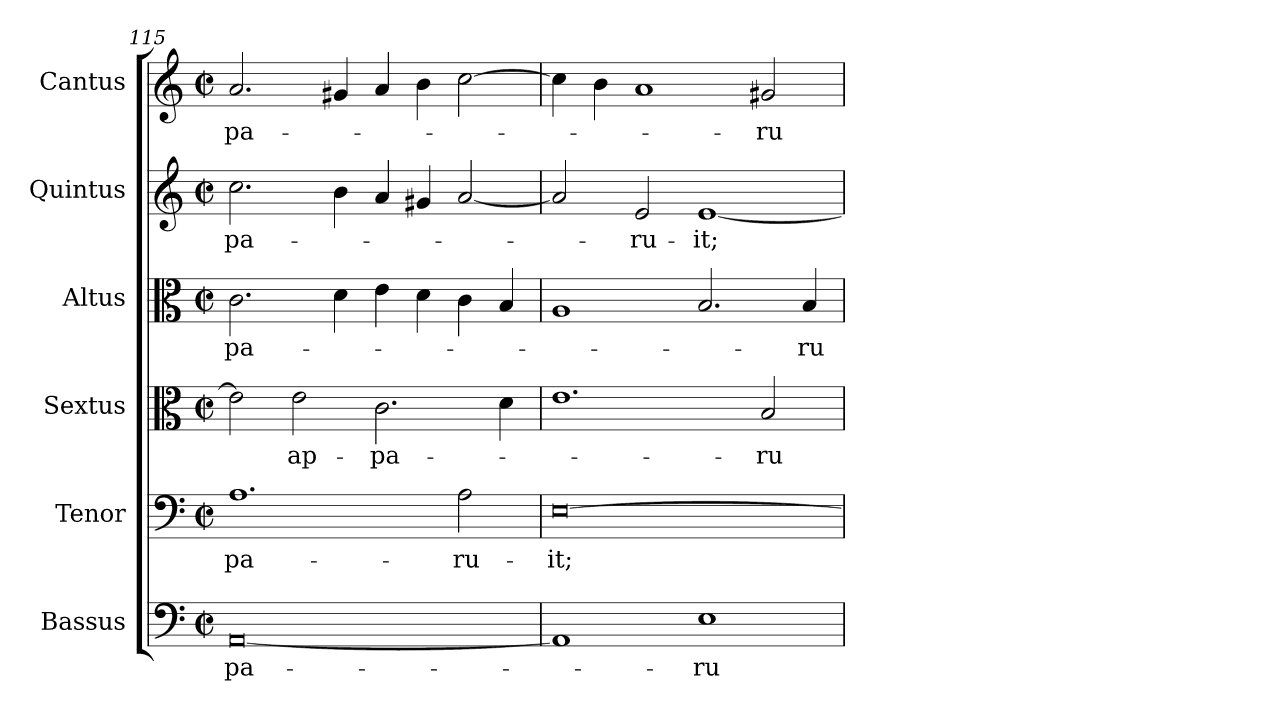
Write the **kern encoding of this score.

**kern	**text	**kern	**text	**kern	**text	**kern	**text	**kern	**text	**kern	**text
*part6	*part6	*part5	*part5	*part4	*part4	*part3	*part3	*part2	*part2	*part1	*part1
*staff6	*staff6	*staff5	*staff5	*staff4	*staff4	*staff3	*staff3	*staff2	*staff2	*staff1	*staff1
*I"Bassus	*	*I"Tenor	*	*I"Sextus	*	*I"Altus	*	*I"Quintus	*	*I"Cantus	*
*I'Bassus	*	*I'Tenor	*	*I'Sextus	*	*I'Altus	*	*I'Quintus	*	*I'Cantus	*
!!LO:PB:g=z
*clefF4	*	*clefF4	*	*clefC3	*	*clefC3	*	*clefG2	*	*clefG2	*
*M2/2	*	*M2/2	*	*M2/2	*	*M2/2	*	*M2/2	*	*M2/2	*
*met(c|)	*	*met(c|)	*	*met(c|)	*	*met(c|)	*	*met(c|)	*	*met(c|)	*
=115	=115	=115	=115	=115	=115	=115	=115	=115	=115	=115	=115
!	!LO:LY:b:cj	!	!LO:LY:b:cj	!	!	!	!LO:LY:b:cj	!	!LO:LY:b:cj	!	!LO:LY:b:cj
[<0AA	-pa-	1.A	-pa-	2e\]	.	2.c\	-pa-	2.cc\	-pa-	2.a/	-pa-
!	!	!	!	!	!LO:LY:b:cj	!	!	!	!	!	!
.	.	.	.	2e\	ap-	.	.	.	.	.	.
.	.	.	.	.	.	4d\	.	4b\	.	4g#X/	.
!	!	!	!	!	!LO:LY:b:cj	!	!	!	!	!	!
.	.	.	.	2.c\	-pa-	4e\	.	4a/	.	4a/	.
.	.	.	.	.	.	4d\	.	4g#X/	.	4b\	.
!	!	!	!LO:LY:b:cj	!	!	!	!	!	!	!	!
.	.	2A\	-ru-	.	.	4c\	.	[<2a/	.	[>2cc\	.
.	.	.	.	4d\	.	4B/	.	.	.	.	.
=116	=116	=116	=116	=116	=116	=116	=116	=116	=116	=116	=116
!	!	!	!LO:LY:b:cj	!	!	!	!	!	!	!	!
1AA]	.	[>0E	-it;	1.e	.	1A	.	2a/]	.	4cc\]	.
.	.	.	.	.	.	.	.	.	.	4b\	.
!	!	!	!	!	!	!	!	!	!LO:LY:b:cj	!	!
.	.	.	.	.	.	.	.	2e/	-ru-	1a	.
!	!LO:LY:b:cj	!	!	!	!	!	!	!	!LO:LY:b:cj	!	!
1E	-ru-	.	.	.	.	2.B/	.	[<1e	-it;	.	.
!	!	!	!	!	!LO:LY:b:cj	!	!	!	!	!	!LO:LY:b:cj
.	.	.	.	2B/	-ru-	.	.	.	.	2g#X/	-ru-
!	!	!	!	!	!	!	!LO:LY:b:cj	!	!	!	!
.	.	.	.	.	.	4B/	-ru-	.	.	.	.
=	=	=	=	=	=	=	=	=	=	=	=
*-	*-	*-	*-	*-	*-	*-	*-	*-	*-	*-	*-
